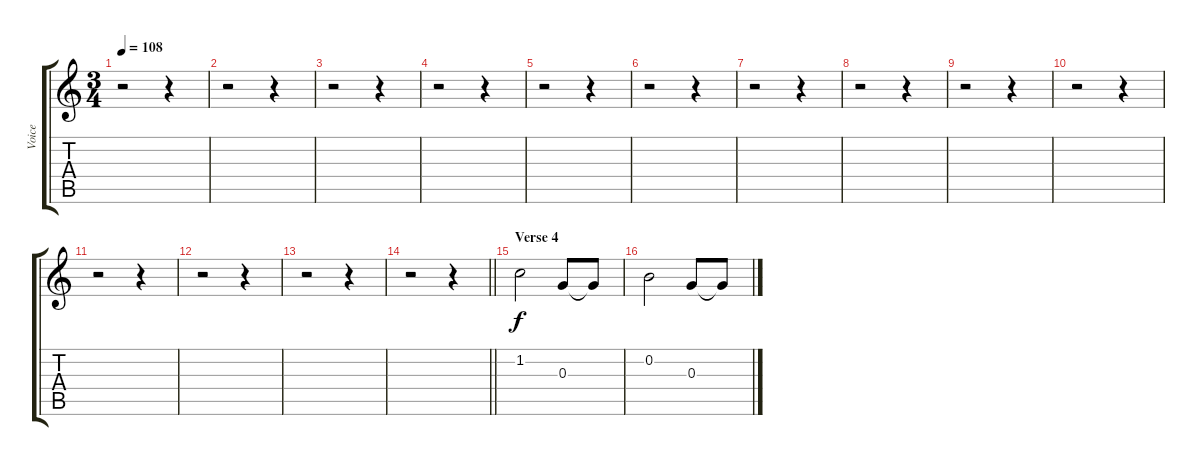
\track ("Voice" "Voice") {instrument overdrivenguitar}
\staff {score tabs}
\tuning (E4 B3 G3 D3 A2 E2) {hide}
\ts (3 4)
\tempo 108
\clef g2
\ks c
r.2{dy f} r.4 |
r.2 r.4 |
r.2 r.4 |
r.2 r.4 |
r.2 r.4 |
r.2 r.4 |
r.2 r.4 |
r.2 r.4 |
r.2 r.4 |
r.2 r.4 |
r.2 r.4 |
r.2 r.4 |
r.2 r.4 |
\barLineRight lightlight
r.2 r.4 |
\section ("" "Verse 4")
1.2.2 0.3.8 0.3{t}.8 |
0.2.2 0.3.8 0.3{t}.8
